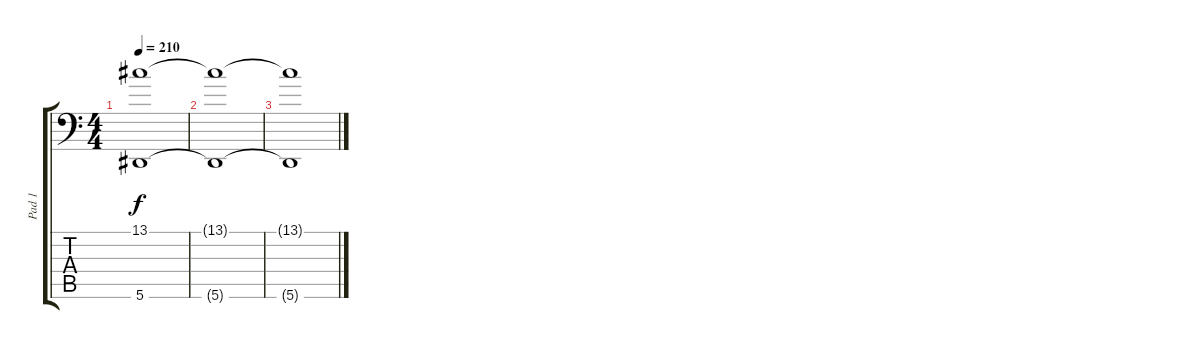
\track ("Pad 1" "Pad 1") {instrument pad2warm}
\staff {score tabs}
\tuning (C4 G3 Eb3 Bb2 F2 Bb1) {hide}
\ts (4 4)
\tempo 210
\clef f4
\ks c
(13.1{t} 5.6{t}).1{dy f} |
(13.1{t} 5.6{t}).1 |
(13.1{t} 5.6{t}).1
